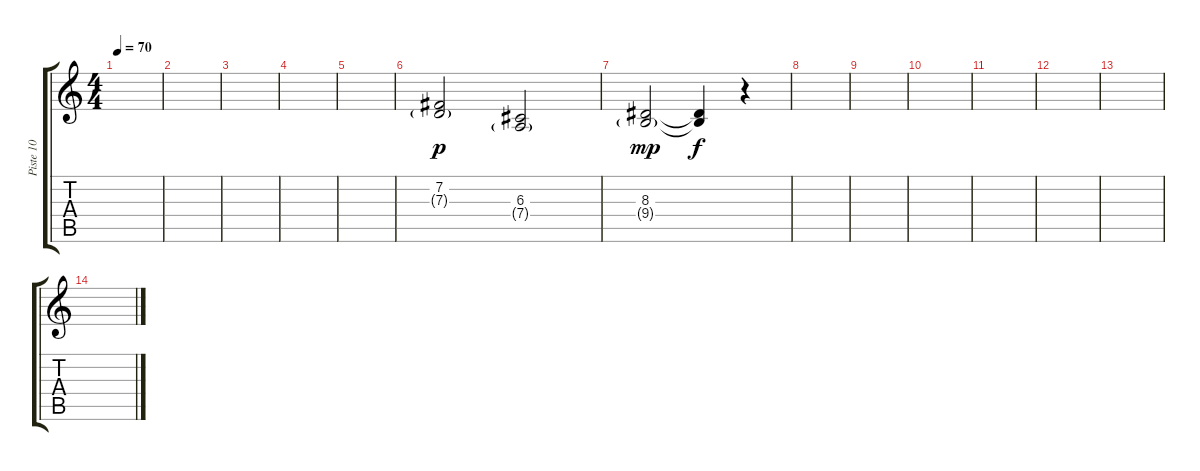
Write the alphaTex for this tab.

\track ("Piste 10" "Piste 10") {instrument violin}
\staff {score tabs}
\tuning (E4 B3 G3 D3 A2 E2) {hide}
\ts (4 4)
\tempo 70
\clef g2
\ks c
|
\section ("" "")
|
|
|
|
\section ("" "")
(7.2 7.3{g}).2{dy p} (6.3 7.4{g}).2 |
(8.3 9.4{g}).2{dy mp} (8.3{t} 9.4{t}).4{dy f volume 8} r.4 |
\section ("" "")
|
|
|
|
|
|
\section ("" "")
